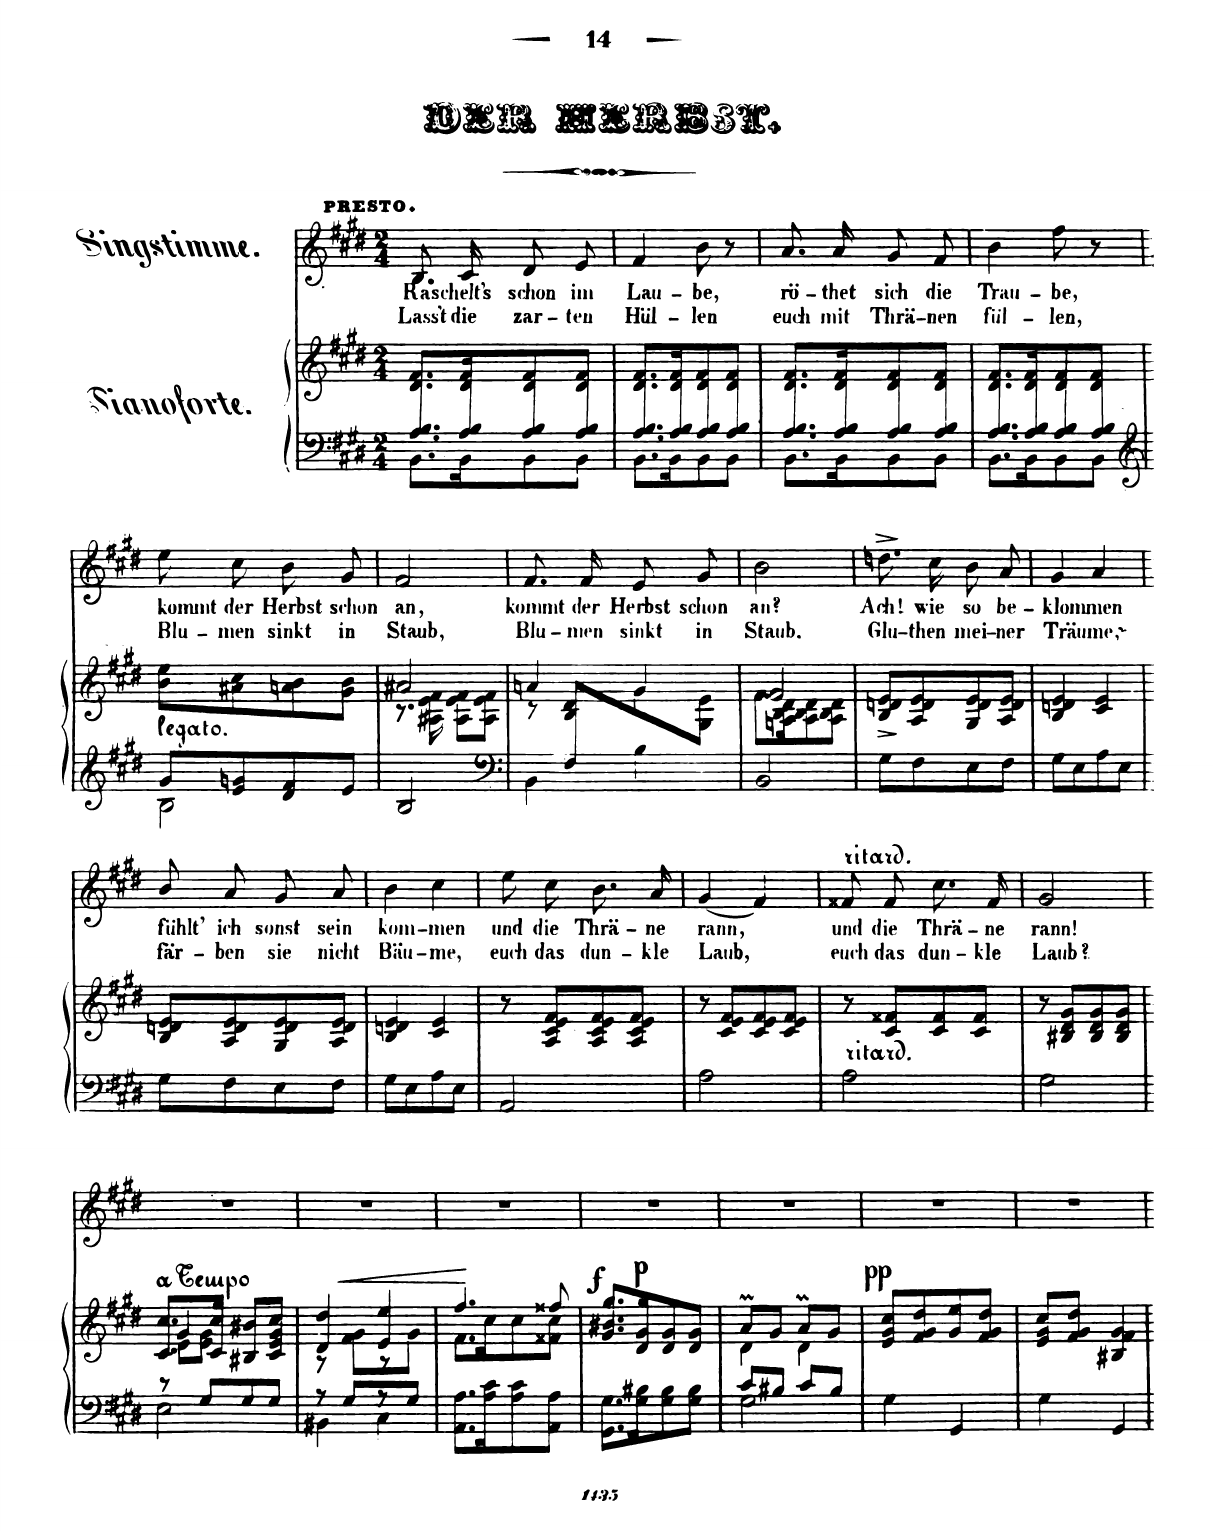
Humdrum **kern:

**kern	**kern	**dynam	**kern	**text	**text
*part2	*part2	*part2	*part1	*part1	*part1
*staff3	*staff2	*staff2/3	*staff1	*staff1	*staff1
*I"Pianoforte	*	*	*I"Singstimme Voice	*	*
*I'Pno	*	*	*	*	*
*clefF4	*clefG2	*	*clefG2	*	*
*k[f#c#g#d#]	*k[f#c#g#d#]	*	*k[f#c#g#d#]	*	*
*M2/4	*M2/4	*	*M2/4	*	*
=1	=1	=1	=1	=1	=1
*^	*	*	*	*	*
!	!	!	!	!LO:TX:a:B:t=Presto	!	!
8.A/ 8.B/	8.BB\L	8.d#/ 8.f#/L	.	8.B/L	Ra-	Lass't
16A/ 16B/	16BB\K	16d#/ 16f#/K	.	16c#/Jk	-schelt's	die
8A/ 8B/	8BB\	8d#/ 8f#/	.	8d#/L	schon	zar-
8A/ 8B/	8BB\J	8d#/ 8f#/J	.	8e/J	im	-ten
=2	=2	=2	=2	=2	=2	=2
8.A/ 8.B/	8.BB\L	8.d#/ 8.f#/L	.	4f#/	Lau-	Hül-
16A/ 16B/	16BB\K	16d#/ 16f#/K	.	.	.	.
8A/ 8B/	8BB\	8d#/ 8f#/	.	8b\	-be	-len
8A/ 8B/	8BB\J	8d#/ 8f#/J	.	8r	.	.
=3	=3	=3	=3	=3	=3	=3
8.A/ 8.B/	8.BB\L	8.d#/ 8.f#/L	.	8.a/L	rö-	euch
16A/ 16B/	16BB\K	16d#/ 16f#/K	.	16a/Jk	-tet	mit
8A/ 8B/	8BB\	8d#/ 8f#/	.	8g#/L	sich	Trä-
8A/ 8B/	8BB\J	8d#/ 8f#/J	.	8f#/J	die	-nen
=4	=4	=4	=4	=4	=4	=4
8.A/ 8.B/	8.BB\L	8.d#/ 8.f#/L	.	4b\	Trau-	fül-
16A/ 16B/	16BB\K	16d#/ 16f#/K	.	.	.	.
8A/ 8B/	8BB\	8d#/ 8f#/	.	8ff#\	-be,	-len,
8A/ 8B/	8BB\J	8d#/ 8f#/J	.	8r	.	.
=5	=5	=5	=5	=5	=5	=5
*clefG2	*	*	*	*	*	*
!LO:TX:i:t=legato.	!	!	!	!	!	!
8g#/L	2B\	8b\ 8ee\L	.	8ee\L	kommt	Blu-
8e/ 8gn/	.	8a#X\ 8cc#\	.	8cc#\J	der	-men
8d#/ 8f#/	.	8an\ 8b\	.	8b/L	Herbst	sinkt
8e/J	.	8g#\ 8b\J	.	8g#/J	schon	in
*v	*v	*	*	*	*	*
=6	=6	=6	=6	=6	=6
*	*^	*	*	*	*
2B/	2a#X/	8.r	.	2f#/	an,	Staub,
.	.	16A#X\ 16e\ 16f#\	.	.	.	.
.	.	8A#\ 8e\ 8f#\L	.	.	.	.
.	.	8A#\ 8e\ 8f#\J	.	.	.	.
=7	=7	=7	=7	=7	=7	=7
*clefF4	*	*	*	*	*	*
*^	*	*	*	*	*	*
4BB\	8ryy	4an/	8r	.	8.f#/L	kommt	Blu-
.	8F#/	.	8B/ 8d#/L	.	.	.	.
.	.	.	.	.	16f#/Jk	der	-men
4B\	4ryy	4g#\	8g#/	.	8e/L	Herbst	sinkt
.	.	.	8G#/ 8e/J	.	8g#/J	schon	in
*v	*v	*	*	*	*	*	*
=8	=8	=8	=8	=8	=8	=8
2BB/	2f#/	8.f#\L	.	2b\	an?	Staub.
.	.	16An\ 16B\ 16d#\K	.	.	.	.
.	.	8A\ 8B\ 8d#\	.	.	.	.
.	.	8A\ 8B\ 8d#\J	.	.	.	.
*	*v	*v	*	*	*	*
=9	=9	=9	=9	=9	=9
8G#\L	8B/^ 8dn/^ 8e/^L	.	8.ddn^\L	Ach!	Glu-
8F#\	8A/ 8d/ 8e/	.	.	.	.
.	.	.	16cc#\Jk	wie	-ten
8E\	8G#/ 8d/ 8e/	.	8b/L	so	mein-
8F#\J	8A/ 8d/ 8e/J	.	8a/J	be-	-er
=10	=10	=10	=10	=10	=10
8G#\L	4B/ 4dn/ 4e/	.	4g#/	-klom-	Träu-
8E\	.	.	.	.	.
8A\	4c#/ 4e/	.	4a/	-men	-me,
8E\J	.	.	.	.	.
=11	=11	=11	=11	=11	=11
8G#\L	8B/ 8dn/ 8e/L	.	8b/L	fühlt'	fär-
8F#\	8A/ 8d/ 8e/	.	8a/J	ich	-ben
8E\	8G#/ 8d/ 8e/	.	8g#/L	sonst	sie
8F#\J	8A/ 8d/ 8e/J	.	8a/J	sein	nicht
=12	=12	=12	=12	=12	=12
8G#\L	4B/ 4dn/ 4e/	.	4b\	kom-	Bäu-
8E\	.	.	.	.	.
8A\	4c#/ 4e/	.	4cc#\	-men	-me,
8E\J	.	.	.	.	.
=13	=13	=13	=13	=13	=13
2AA/	8r	.	8ee\L	und	euch
.	8A/ 8c#/ 8e/ 8f#/L	.	8cc#\J	die	das
.	8A/ 8c#/ 8e/ 8f#/	.	8.b/L	Trä-	dun-
.	8A/ 8c#/ 8e/ 8f#/J	.	.	.	.
.	.	.	16a/Jk	-ne	-kle
=14	=14	=14	=14	=14	=14
2A\	8r	.	(4g#/	rann,	Laub,
.	8c#/ 8e/ 8f#/L	.	.	.	.
.	8c#/ 8e/ 8f#/	.	4f#/)	.	.
.	8c#/ 8e/ 8f#/J	.	.	.	.
=15	=15	=15	=15	=15	=15
!	!	!	!LO:TX:a:B:t=ritard.	!	!
!	!LO:TX:b:B:t=ritard.	!	!	!	!
2A\	8r	.	8f##X/L	und	euch
.	8c#/ 8f##X/L	.	8f##/J	die	das
.	8c#/ 8f##/	.	8.cc#/L	Trä-	dun-
.	8c#/ 8f##/J	.	.	.	.
.	.	.	16f##/Jk	-ne	-kle
=16	=16	=16	=16	=16	=16
2G#\	8r	.	2g#/	rann!	Laub?
.	8B#X/ 8d#/ 8g#/L	.	.	.	.
.	8B#/ 8d#/ 8g#/	.	.	.	.
.	8B#/ 8d#/ 8g#/J	.	.	.	.
=17	=17	=17	=17	=17	=17
*^	*^	*	*	*	*
*	*	*	*^	*	*	*	*
!	!	!LO:TX:a:B:t=a Tempo	!	!	!	!	!	!
8r	2E\	8.c#/ 8.cc#/L	4g#/	8e\L	.	2r	.	.
8G#/L	.	.	.	8e\ 8g#\J	.	.	.	.
.	.	16c#/ 16cc#/Jk	.	.	.	.	.	.
8G#/	.	8B#X/ 8b#X/L	4ryy	4ryy	.	.	.	.
8G#/J	.	8c#/ 8e/ 8g#/ 8cc#/J	.	.	.	.	.	.
*	*	*v	*v	*v	*	*	*	*
=18	=18	=18	=18	=18	=18	=18
!	!	!	!	!LO:TX:a:color=#FFFFFF:t=.	!	!
!	!	!	!LO:HP:b	!	!	!
*	*	*^	*	*	*	*
8r	4BB#X\	4d#/ 4dd#/	8r	<	2r	.	.
8G#/L	.	.	8f#\ 8g#\L	.	.	.	.
8r	4C#\	4e/ 4ee/	8r	.	.	.	.
8G#/J	.	.	8g#\J	.	.	.	.
*v	*v	*	*	*	*	*	*
=19	=19	=19	=19	=19	=19	=19
8.AA\ 8.A\L	4.ff#/	8.f#\L	.	2r	.	.
16A\ 16c#\K	.	16cc#\K	[	.	.	.
8A\ 8c#\	.	8cc#\	.	.	.	.
8AA\ 8A\J	8ff##X/	8f##X\ 8cc#\J	.	.	.	.
=20	=20	=20	=20	=20	=20	=20
!	!	!	!LO:DY:a	!	!	!
*	*v	*v	*	*	*	*
8.GG#\ 8.G#\L	8.g#/ 8.b#X/ 8.gg#/L	f	2r	.	.
!	!	!LO:DY:a	!	!	!
16G#\ 16B#X\K	16d#/ 16g#/ 16gg#/K	p	.	.	.
8G#\ 8B#\	8d#/ 8g#/	.	.	.	.
8G#\ 8B#\J	8d#/ 8g#/J	.	.	.	.
=21	=21	=21	=21	=21	=21
*^	*^	*	*	*	*
8c#/L	2G#\	8aM/L	4d#\	.	2r	.	.
8B#X/J	.	8g#/J	.	.	.	.	.
8c#/L	.	8aM/L	4d#\	.	.	.	.
8B#/J	.	8g#/J	.	.	.	.	.
*v	*v	*	*	*	*	*	*
*	*v	*v	*	*	*	*
=22	=22	=22	=22	=22	=22
!	!	!LO:DY:a	!	!	!
4G#\	8e/ 8g#/ 8cc#/L	pp	2r	.	.
.	8f#/ 8g#/ 8dd#/	.	.	.	.
4GG#/	8g#/ 8ee/	.	.	.	.
.	8f#/ 8g#/ 8dd#/J	.	.	.	.
=23	=23	=23	=23	=23	=23
4G#\	8e/ 8g#/ 8cc#/L	.	2r	.	.
.	8f#/ 8g#/ 8dd#/J	.	.	.	.
4GG#/	4B#X/ 4f#/ 4g#/	.	.	.	.
=	=	=	=	=	=
*-	*-	*-	*-	*-	*-
